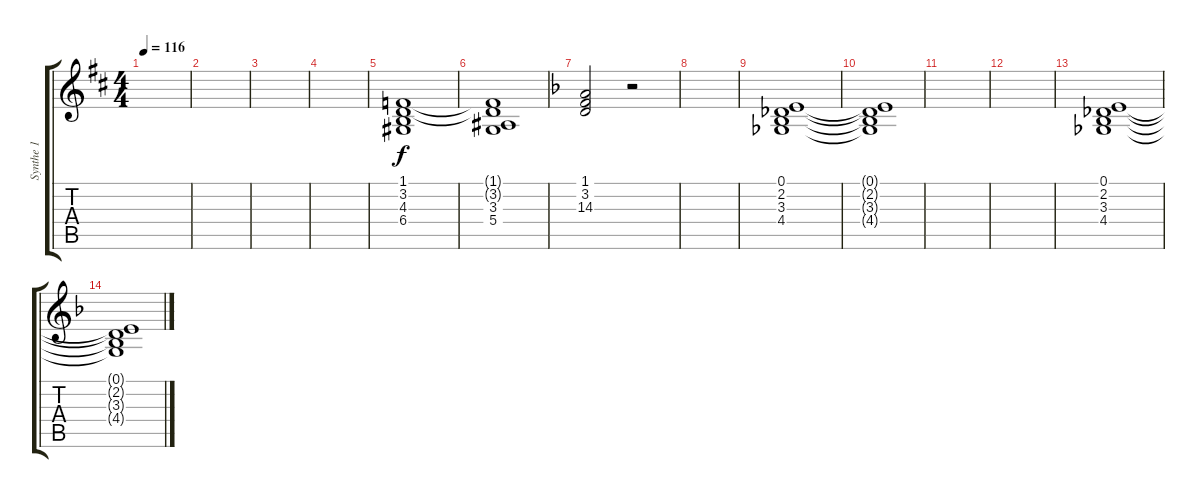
\track ("Synthe 1" "Synthe 1") {instrument synthstrings1}
\staff {score tabs}
\tuning (E4 B3 G3 D3 A2 E2) {hide}
\ts (4 4)
\tempo 116
\clef g2
\ks d
|
|
|
|
(1.1 3.2 4.3 6.4).1 |
(1.1{t} 3.2{t} 3.3 5.4).1 |
\ks f
(1.1 3.2 14.3).2 r.2 |
|
(0.1 2.2 3.3 4.4).1 |
(0.1{t} 2.2{t} 3.3{t} 4.4{t}).1 |
|
|
(0.1 2.2 3.3 4.4).1 |
(0.1{t} 2.2{t} 3.3{t} 4.4{t}).1
